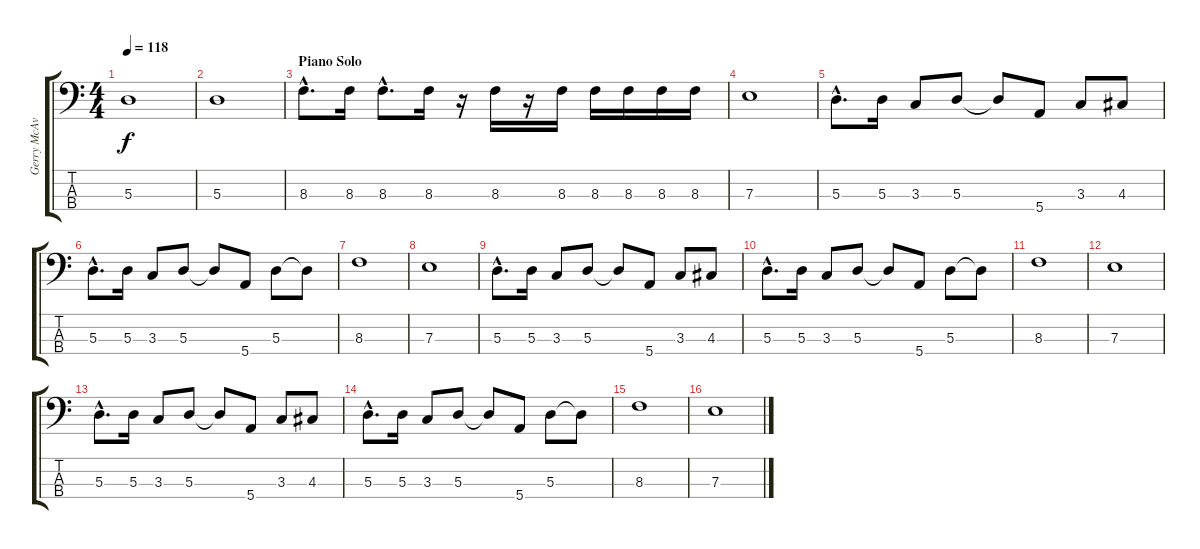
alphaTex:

\track ("Gerry McAvoy" "Gerry McAv") {instrument electricbasspick}
\staff {score tabs}
\tuning (G2 D2 A1 E1) {hide}
\ts (4 4)
\tempo 118
\clef f4
\ks c
5.3.1{dy f volume 10} |
5.3.1{volume 13} |
\section ("" "Piano Solo")
8.3{hac}.8{d} 8.3.16 8.3{hac}.8{d} 8.3.16 r.16 8.3.16 r.16 8.3.16 8.3.16 8.3.16 8.3.16 8.3.16 |
7.3.1 |
5.3{hac}.8{d} 5.3.16 3.3.8 5.3.8 5.3{t}.8 5.4.8 3.3.8 4.3.8 |
5.3{hac}.8{d} 5.3.16 3.3.8 5.3.8 5.3{t}.8 5.4.8 5.3.8 5.3{t}.8 |
8.3.1 |
7.3.1 |
5.3{hac}.8{d} 5.3.16 3.3.8 5.3.8 5.3{t}.8 5.4.8 3.3.8 4.3.8 |
5.3{hac}.8{d} 5.3.16 3.3.8 5.3.8 5.3{t}.8 5.4.8 5.3.8 5.3{t}.8 |
8.3.1 |
7.3.1 |
5.3{hac}.8{d} 5.3.16 3.3.8 5.3.8 5.3{t}.8 5.4.8 3.3.8 4.3.8 |
5.3{hac}.8{d} 5.3.16 3.3.8 5.3.8 5.3{t}.8 5.4.8 5.3.8 5.3{t}.8 |
8.3.1 |
7.3.1
